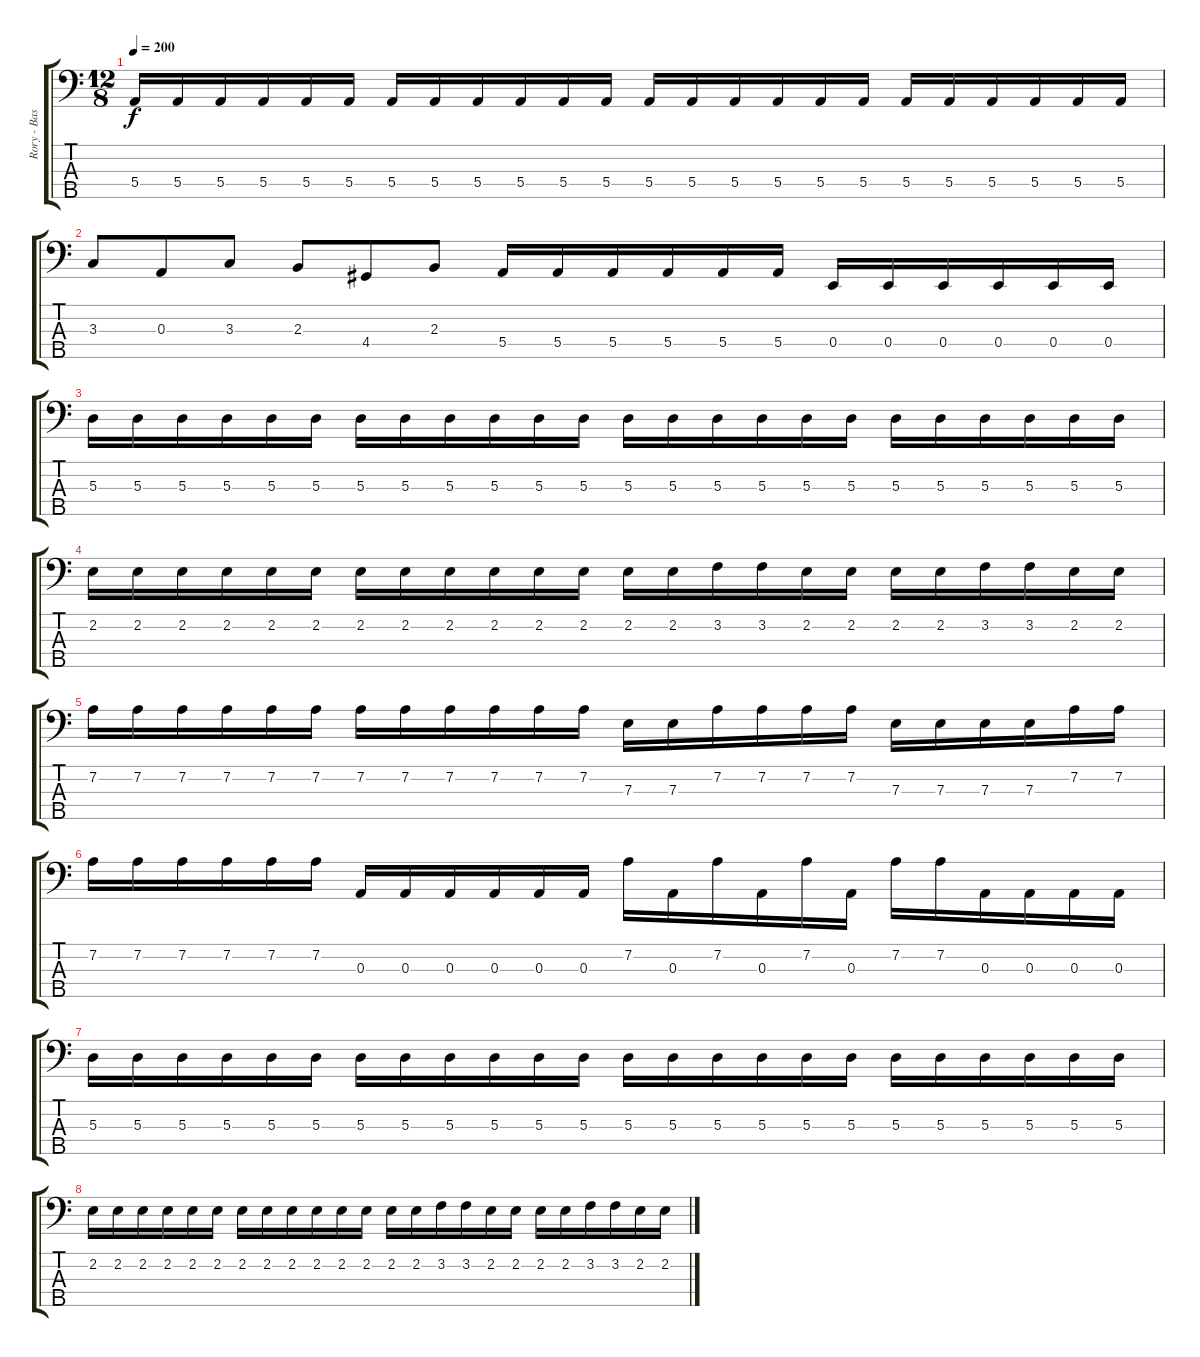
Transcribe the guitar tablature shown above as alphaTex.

\track ("Rory - Bassguitar" "Rory - Bas") {instrument electricbassfinger}
\staff {score tabs}
\tuning (G2 D2 A1 E1 B0) {hide}
\ts (12 8)
\tempo 200
\clef f4
\ks c
5.4.16{dy f} 5.4.16 5.4.16 5.4.16 5.4.16 5.4.16 5.4.16 5.4.16 5.4.16 5.4.16 5.4.16 5.4.16 5.4.16 5.4.16 5.4.16 5.4.16 5.4.16 5.4.16 5.4.16 5.4.16 5.4.16 5.4.16 5.4.16 5.4.16 |
3.3.8 0.3.8 3.3.8 2.3.8 4.4.8 2.3.8 5.4.16 5.4.16 5.4.16 5.4.16 5.4.16 5.4.16 0.4.16 0.4.16 0.4.16 0.4.16 0.4.16 0.4.16 |
5.3.16 5.3.16 5.3.16 5.3.16 5.3.16 5.3.16 5.3.16 5.3.16 5.3.16 5.3.16 5.3.16 5.3.16 5.3.16 5.3.16 5.3.16 5.3.16 5.3.16 5.3.16 5.3.16 5.3.16 5.3.16 5.3.16 5.3.16 5.3.16 |
2.2.16 2.2.16 2.2.16 2.2.16 2.2.16 2.2.16 2.2.16 2.2.16 2.2.16 2.2.16 2.2.16 2.2.16 2.2.16 2.2.16 3.2.16 3.2.16 2.2.16 2.2.16 2.2.16 2.2.16 3.2.16 3.2.16 2.2.16 2.2.16 |
7.2.16 7.2.16 7.2.16 7.2.16 7.2.16 7.2.16 7.2.16 7.2.16 7.2.16 7.2.16 7.2.16 7.2.16 7.3.16 7.3.16 7.2.16 7.2.16 7.2.16 7.2.16 7.3.16 7.3.16 7.3.16 7.3.16 7.2.16 7.2.16 |
7.2.16 7.2.16 7.2.16 7.2.16 7.2.16 7.2.16 0.3.16 0.3.16 0.3.16 0.3.16 0.3.16 0.3.16 7.2.16 0.3.16 7.2.16 0.3.16 7.2.16 0.3.16 7.2.16 7.2.16 0.3.16 0.3.16 0.3.16 0.3.16 |
5.3.16 5.3.16 5.3.16 5.3.16 5.3.16 5.3.16 5.3.16 5.3.16 5.3.16 5.3.16 5.3.16 5.3.16 5.3.16 5.3.16 5.3.16 5.3.16 5.3.16 5.3.16 5.3.16 5.3.16 5.3.16 5.3.16 5.3.16 5.3.16 |
2.2.16 2.2.16 2.2.16 2.2.16 2.2.16 2.2.16 2.2.16 2.2.16 2.2.16 2.2.16 2.2.16 2.2.16 2.2.16 2.2.16 3.2.16 3.2.16 2.2.16 2.2.16 2.2.16 2.2.16 3.2.16 3.2.16 2.2.16 2.2.16
